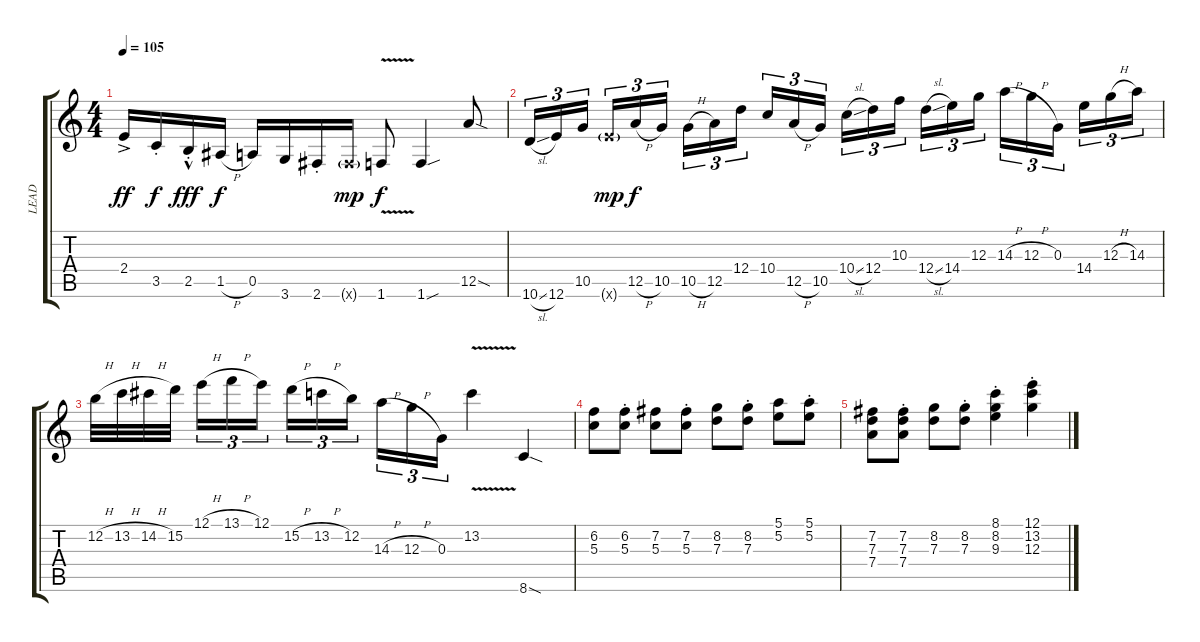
\track ("LEAD" "LEAD") {instrument electricguitarclean}
\staff {score tabs}
\tuning (E4 B3 G3 D3 A2 E2) {hide}
\ts (4 4)
\tempo 105
\clef g2
\ks c
2.4{ac}.16{dy ff} 3.5{st}.16{dy f} 2.5{hac st}.16{dy fff} 1.5{h}.16{dy f} 0.5.16 3.6.16 2.6{st}.16 2.6{g x}.16{dy mp} 1.6{v}.8{dy f} 1.6{sou}.4 12.5{sod}.8 |
10.6{sl}.16{tu (3 2)} 12.6.16{tu (3 2)} 10.5.16{tu (3 2) beam splitsecondary} 12.6{g x}.16{tu (3 2) dy mp} 12.5{h}.16{tu (3 2) dy f} 10.5.16{tu (3 2)} 10.5{h}.16{tu (3 2)} 12.5.16{tu (3 2)} 12.4.16{tu (3 2) beam splitsecondary} 10.4.16{tu (3 2)} 12.5{h}.16{tu (3 2)} 10.5.16{tu (3 2)} 10.4{sl}.16{tu (3 2)} 12.4.16{tu (3 2)} 10.3.16{tu (3 2) beam splitsecondary} 12.4{sl}.16{tu (3 2)} 14.4.16{tu (3 2)} 12.3.16{tu (3 2)} 14.3{h}.16{tu (3 2)} 12.3{h}.16{tu (3 2)} 0.3.16{tu (3 2) beam splitsecondary} 14.4.16{tu (3 2)} 12.3{h}.16{tu (3 2)} 14.3.16{tu (3 2)} |
12.2{h}.32 13.2{h}.32 14.2{h}.32 15.2.32{beam splitsecondary} 12.1{h}.16{tu (3 2)} 13.1{h}.16{tu (3 2)} 12.1.16{tu (3 2)} 15.2{h}.16{tu (3 2)} 13.2{h}.16{tu (3 2)} 12.2.16{tu (3 2) beam splitsecondary} 14.3{h}.16{tu (3 2)} 12.3{h}.16{tu (3 2)} 0.3.16{tu (3 2)} 13.2{v}.4 8.6{sod}.4 |
(6.2 5.3).8 (6.2{st} 5.3{st}).8 (7.2 5.3).8 (7.2{st} 5.3{st}).8 (8.2 7.3).8 (8.2{st} 7.3{st}).8 (5.1 5.2).8 (5.1{st} 5.2{st}).8 |
(7.2 7.3 7.4).8 (7.2{st} 7.3{st} 7.4{st}).8 (8.2 7.3).8 (8.2{st} 7.3{st}).8 (8.1{st} 8.2{st} 9.3{st}).4 (12.1{st} 13.2{st} 12.3{st}).4
